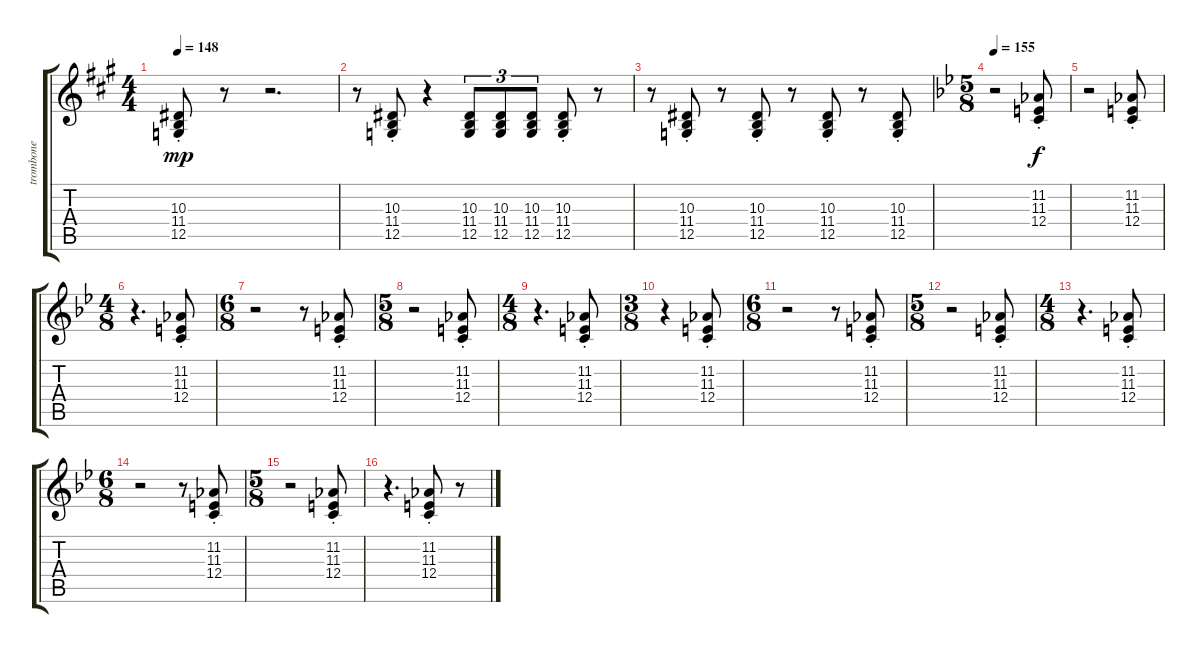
\track ("trombone" "trombone") {instrument trombone}
\staff {score tabs}
\tuning (D4 A3 F3 C3 G2 D2) {hide}
\ts (4 4)
\tempo 148
\clef g2
\ks f#minor
(10.3{st} 11.4{st} 12.5{st}).8{dy mp} r.8 r.2{d} |
r.8 (10.3{st} 11.4{st} 12.5{st}).8 r.4 (10.3 11.4 12.5).8{tu (3 2)} (10.3 11.4 12.5).8{tu (3 2)} (10.3 11.4 12.5).8{tu (3 2)} (10.3{st} 11.4{st} 12.5{st}).8 r.8 |
r.8 (10.3{st} 11.4{st} 12.5{st}).8 r.8 (10.3{st} 11.4{st} 12.5{st}).8 r.8 (10.3{st} 11.4{st} 12.5{st}).8 r.8 (10.3{st} 11.4{st} 12.5{st}).8 |
\ts (5 8)
\tempo 155
\ks gminor
r.2 (11.2{st} 11.3{st} 12.4{st}).8{dy f} |
r.2 (11.2{st} 11.3{st} 12.4{st}).8 |
\ts (4 8)
r.4{d} (11.2{st} 11.3{st} 12.4{st}).8 |
\ts (6 8)
r.2 r.8 (11.2{st} 11.3{st} 12.4{st}).8 |
\ts (5 8)
r.2 (11.2{st} 11.3{st} 12.4{st}).8 |
\ts (4 8)
r.4{d} (11.2{st} 11.3{st} 12.4{st}).8 |
\ts (3 8)
r.4 (11.2{st} 11.3{st} 12.4{st}).8 |
\ts (6 8)
r.2 r.8 (11.2{st} 11.3{st} 12.4{st}).8 |
\ts (5 8)
r.2 (11.2{st} 11.3{st} 12.4{st}).8 |
\ts (4 8)
r.4{d} (11.2{st} 11.3{st} 12.4{st}).8 |
\ts (6 8)
r.2 r.8 (11.2{st} 11.3{st} 12.4{st}).8 |
\ts (5 8)
r.2 (11.2{st} 11.3{st} 12.4{st}).8 |
r.4{d} (11.2{st} 11.3{st} 12.4{st}).8 r.8
